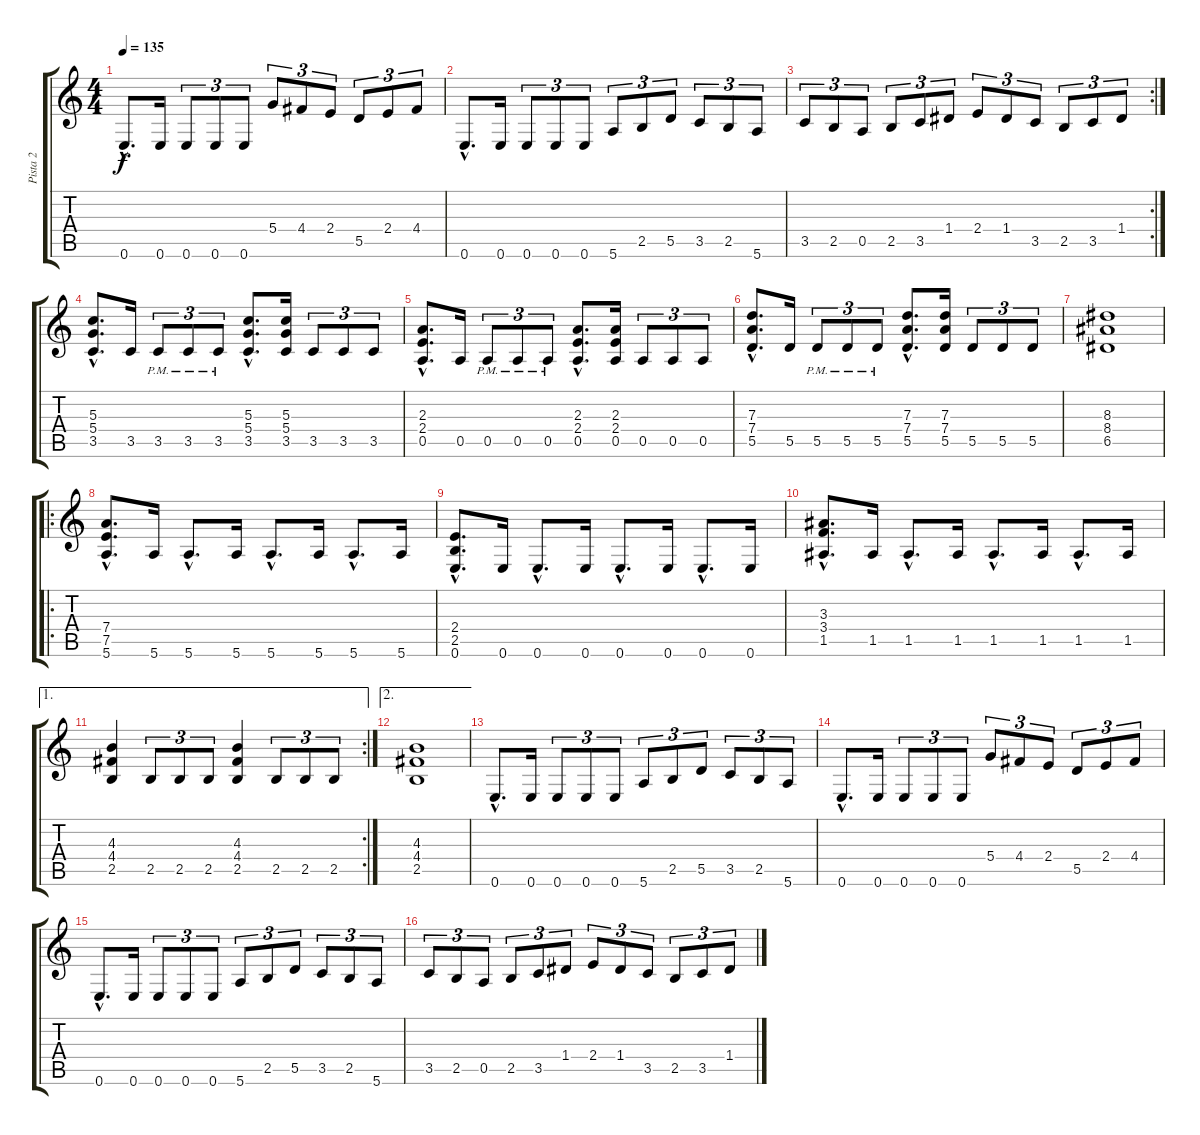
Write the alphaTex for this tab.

\track ("Pista 2" "Pista 2") {instrument distortionguitar}
\staff {score tabs}
\tuning (E4 B3 G3 D3 A2 E2) {hide}
\ts (4 4)
\tempo 135
\clef g2
\ks c
0.6{hac}.8{d dy f} 0.6.16 0.6.8{tu (3 2)} 0.6.8{tu (3 2)} 0.6.8{tu (3 2)} 5.4.8{tu (3 2)} 4.4.8{tu (3 2)} 2.4.8{tu (3 2)} 5.5.8{tu (3 2)} 2.4.8{tu (3 2)} 4.4.8{tu (3 2)} |
0.6{hac}.8{d} 0.6.16 0.6.8{tu (3 2)} 0.6.8{tu (3 2)} 0.6.8{tu (3 2)} 5.6.8{tu (3 2)} 2.5.8{tu (3 2)} 5.5.8{tu (3 2)} 3.5.8{tu (3 2)} 2.5.8{tu (3 2)} 5.6.8{tu (3 2)} |
\rc 2
3.5.8{tu (3 2)} 2.5.8{tu (3 2)} 0.5.8{tu (3 2)} 2.5.8{tu (3 2)} 3.5.8{tu (3 2)} 1.4.8{tu (3 2)} 2.4.8{tu (3 2)} 1.4.8{tu (3 2)} 3.5.8{tu (3 2)} 2.5.8{tu (3 2)} 3.5.8{tu (3 2)} 1.4.8{tu (3 2)} |
(5.3{hac} 5.4{hac} 3.5{hac}).8{d} 3.5.16 3.5{pm}.8{tu (3 2)} 3.5{pm}.8{tu (3 2)} 3.5{pm}.8{tu (3 2)} (5.3{hac} 5.4{hac} 3.5{hac}).8{d} (5.3 5.4 3.5).16 3.5.8{tu (3 2)} 3.5.8{tu (3 2)} 3.5.8{tu (3 2)} |
(2.3{hac} 2.4{hac} 0.5{hac}).8{d} 0.5.16 0.5{pm}.8{tu (3 2)} 0.5{pm}.8{tu (3 2)} 0.5{pm}.8{tu (3 2)} (2.3{hac} 2.4{hac} 0.5{hac}).8{d} (2.3 2.4 0.5).16 0.5.8{tu (3 2)} 0.5.8{tu (3 2)} 0.5.8{tu (3 2)} |
(7.3{hac} 7.4{hac} 5.5{hac}).8{d} 5.5.16 5.5{pm}.8{tu (3 2)} 5.5{pm}.8{tu (3 2)} 5.5{pm}.8{tu (3 2)} (7.3{hac} 7.4{hac} 5.5{hac}).8{d} (7.3 7.4 5.5).16 5.5.8{tu (3 2)} 5.5.8{tu (3 2)} 5.5.8{tu (3 2)} |
(8.3 8.4 6.5).1 |
\ro
(7.4{hac} 7.5{hac} 5.6{hac}).8{d} 5.6.16 5.6{hac}.8{d} 5.6.16 5.6{hac}.8{d} 5.6.16 5.6{hac}.8{d} 5.6.16 |
(2.4{hac} 2.5{hac} 0.6{hac}).8{d} 0.6.16 0.6{hac}.8{d} 0.6.16 0.6{hac}.8{d} 0.6.16 0.6{hac}.8{d} 0.6.16 |
(3.3{hac} 3.4{hac} 1.5{hac}).8{d} 1.5.16 1.5{hac}.8{d} 1.5.16 1.5{hac}.8{d} 1.5.16 1.5{hac}.8{d} 1.5.16 |
\ae 1
\rc 2
(4.3 4.4 2.5).4 2.5.8{tu (3 2)} 2.5.8{tu (3 2)} 2.5.8{tu (3 2)} (4.3 4.4 2.5).4 2.5.8{tu (3 2)} 2.5.8{tu (3 2)} 2.5.8{tu (3 2)} |
\ae 2
(4.3 4.4 2.5).1 |
0.6{hac}.8{d} 0.6.16 0.6.8{tu (3 2)} 0.6.8{tu (3 2)} 0.6.8{tu (3 2)} 5.6.8{tu (3 2)} 2.5.8{tu (3 2)} 5.5.8{tu (3 2)} 3.5.8{tu (3 2)} 2.5.8{tu (3 2)} 5.6.8{tu (3 2)} |
0.6{hac}.8{d} 0.6.16 0.6.8{tu (3 2)} 0.6.8{tu (3 2)} 0.6.8{tu (3 2)} 5.4.8{tu (3 2)} 4.4.8{tu (3 2)} 2.4.8{tu (3 2)} 5.5.8{tu (3 2)} 2.4.8{tu (3 2)} 4.4.8{tu (3 2)} |
0.6{hac}.8{d} 0.6.16 0.6.8{tu (3 2)} 0.6.8{tu (3 2)} 0.6.8{tu (3 2)} 5.6.8{tu (3 2)} 2.5.8{tu (3 2)} 5.5.8{tu (3 2)} 3.5.8{tu (3 2)} 2.5.8{tu (3 2)} 5.6.8{tu (3 2)} |
3.5.8{tu (3 2)} 2.5.8{tu (3 2)} 0.5.8{tu (3 2)} 2.5.8{tu (3 2)} 3.5.8{tu (3 2)} 1.4.8{tu (3 2)} 2.4.8{tu (3 2)} 1.4.8{tu (3 2)} 3.5.8{tu (3 2)} 2.5.8{tu (3 2)} 3.5.8{tu (3 2)} 1.4.8{tu (3 2)}
